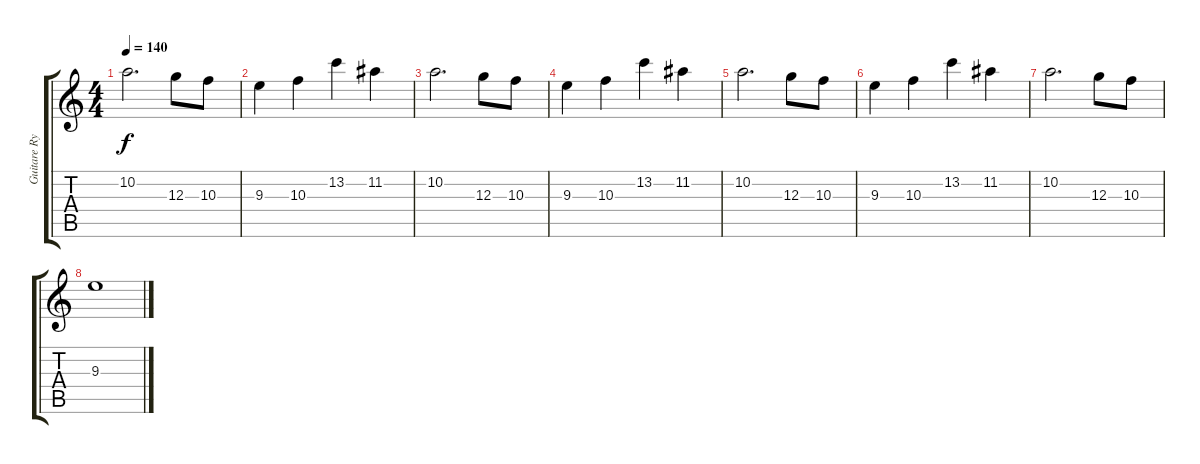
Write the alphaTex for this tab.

\track ("Guitare Rythme" "Guitare Ry") {instrument distortionguitar}
\staff {score tabs}
\tuning (E4 B3 G3 D3 A2 E2) {hide}
\ts (4 4)
\tempo 140
\clef g2
\ks c
10.2.2{d dy f} 12.3.8 10.3.8 |
9.3.4 10.3.4 13.2.4 11.2.4 |
10.2.2{d} 12.3.8 10.3.8 |
9.3.4 10.3.4 13.2.4 11.2.4 |
10.2.2{d} 12.3.8 10.3.8 |
9.3.4 10.3.4 13.2.4 11.2.4 |
10.2.2{d} 12.3.8 10.3.8 |
9.3.1
